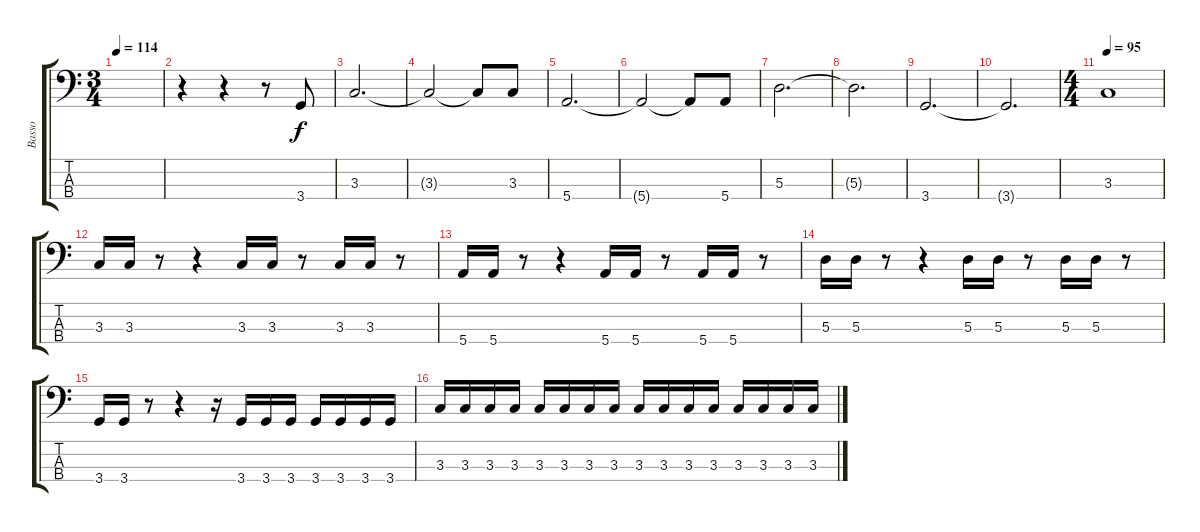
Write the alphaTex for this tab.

\track ("Basso" "Basso") {instrument electricbassfinger}
\staff {score tabs}
\tuning (G2 D2 A1 E1) {hide}
\ts (3 4)
\tempo 114
\clef f4
\ks c
|
r.4 r.4 r.8 3.4.8 |
3.3.2{d} |
3.3{t}.2 3.3{t}.8 3.3.8 |
5.4.2{d} |
5.4{t}.2 5.4{t}.8 5.4.8 |
5.3.2{d} |
5.3{t}.2{d} |
3.4.2{d} |
3.4{t}.2{d} |
\ts (4 4)
\tempo 95
3.3.1 |
3.3.16 3.3.16 r.8 r.4 3.3.16 3.3.16 r.8 3.3.16 3.3.16 r.8 |
5.4.16 5.4.16 r.8 r.4 5.4.16 5.4.16 r.8 5.4.16 5.4.16 r.8 |
5.3.16 5.3.16 r.8 r.4 5.3.16 5.3.16 r.8 5.3.16 5.3.16 r.8 |
3.4.16 3.4.16 r.8 r.4 r.16 3.4.16 3.4.16 3.4.16 3.4.16 3.4.16 3.4.16 3.4.16 |
3.3.16 3.3.16 3.3.16 3.3.16 3.3.16 3.3.16 3.3.16 3.3.16 3.3.16 3.3.16 3.3.16 3.3.16 3.3.16 3.3.16 3.3.16 3.3.16
